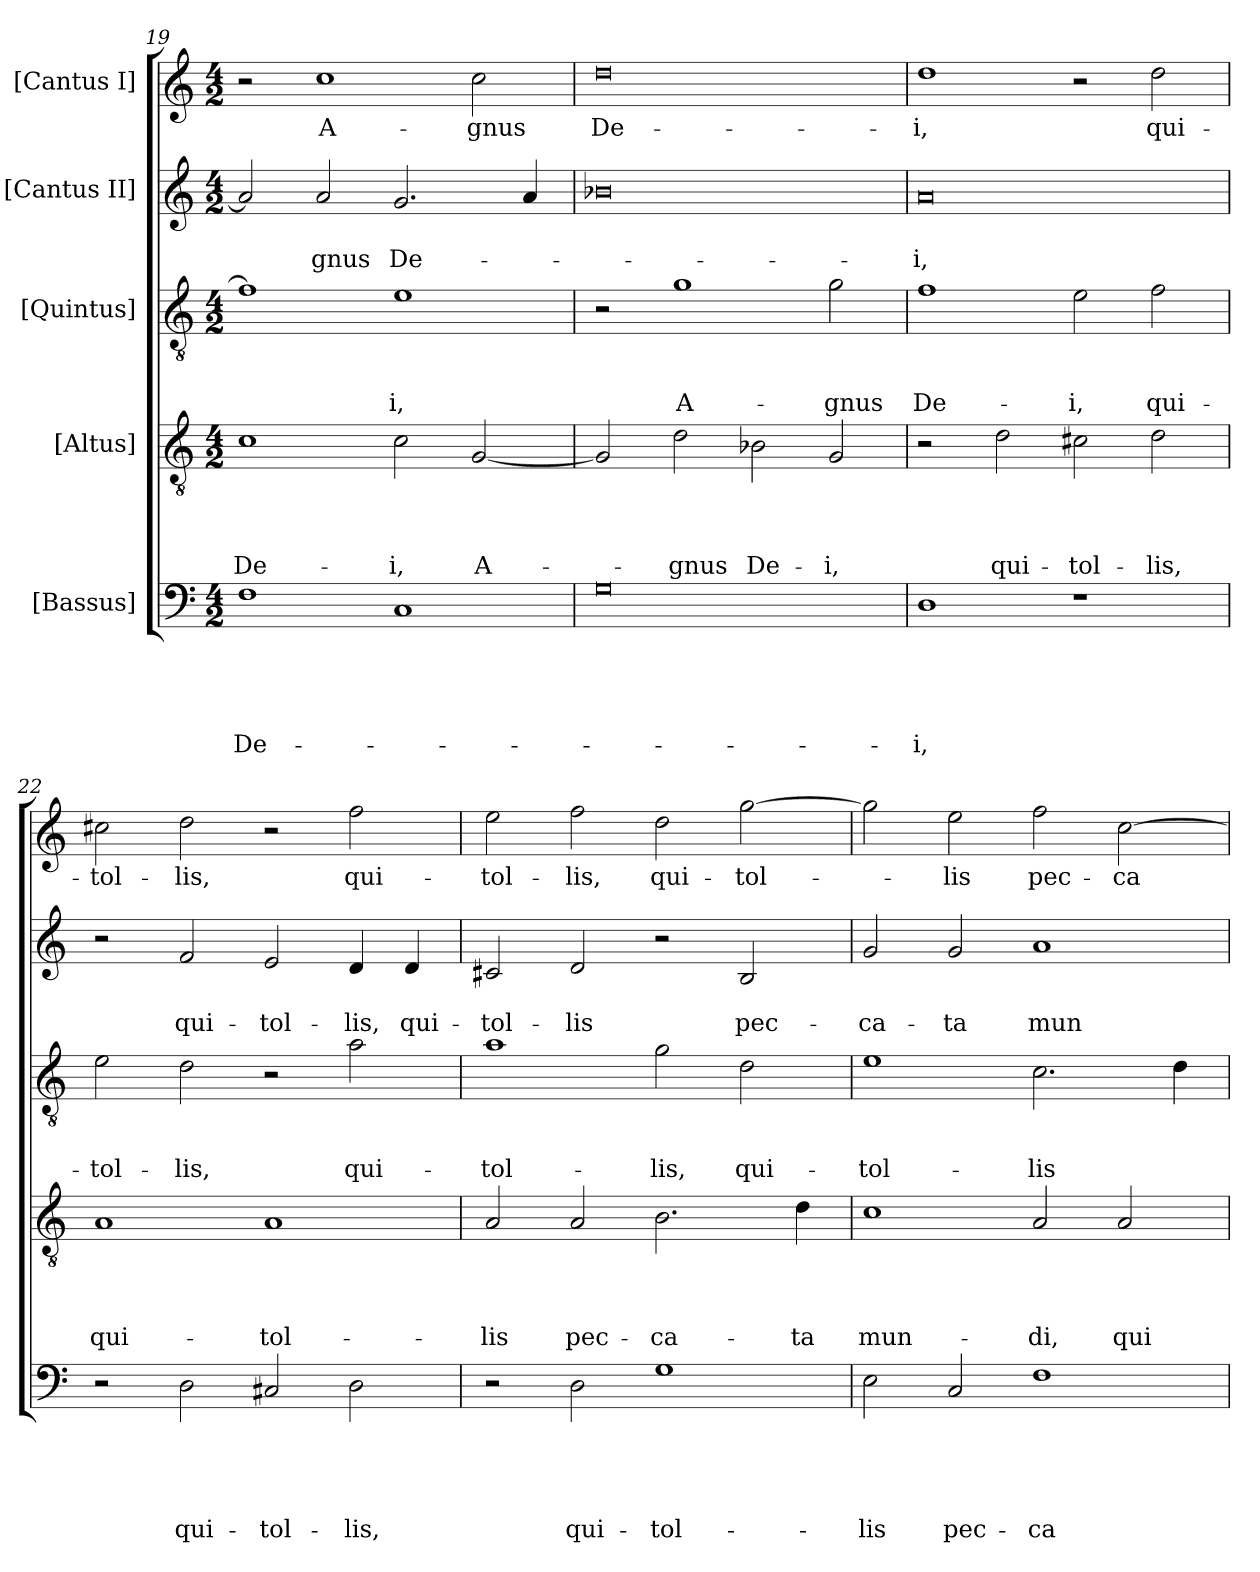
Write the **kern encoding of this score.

**kern	**text	**text	**text	**text	**text	**kern	**text	**text	**text	**text	**kern	**text	**text	**text	**kern	**text	**text	**kern	**text
*part5	*part5	*part5	*part5	*part5	*part5	*part4	*part4	*part4	*part4	*part4	*part3	*part3	*part3	*part3	*part2	*part2	*part2	*part1	*part1
*staff5	*staff5	*staff5	*staff5	*staff5	*staff5	*staff4	*staff4	*staff4	*staff4	*staff4	*staff3	*staff3	*staff3	*staff3	*staff2	*staff2	*staff2	*staff1	*staff1
*I"[Bassus]	*	*	*	*	*	*I"[Altus]	*	*	*	*	*I"[Quintus]	*	*	*	*I"[Cantus II]	*	*	*I"[Cantus I]	*
*clefF4	*	*	*	*	*	*clefGv2	*	*	*	*	*clefGv2	*	*	*	*clefG2	*	*	*clefG2	*
*k[]	*	*	*	*	*	*k[]	*	*	*	*	*k[]	*	*	*	*k[]	*	*	*k[]	*
*M4/2	*	*	*	*	*	*M4/2	*	*	*	*	*M4/2	*	*	*	*M4/2	*	*	*M4/2	*
=19	=19	=19	=19	=19	=19	=19	=19	=19	=19	=19	=19	=19	=19	=19	=19	=19	=19	=19	=19
1F\	.	.	.	.	De-	1c\	.	.	.	De-	1f\]	.	.	.	2a/]	.	.	2r	.
.	.	.	.	.	.	.	.	.	.	.	.	.	.	.	2a/	.	-gnus	1cc\	A-
1C/	.	.	.	.	.	2c\	.	.	.	-i,	1e\	.	.	-i,	2.g/	.	De-	.	.
.	.	.	.	.	.	[2G/	.	.	.	A-	.	.	.	.	.	.	.	2cc\	-gnus
.	.	.	.	.	.	.	.	.	.	.	.	.	.	.	4a/	.	.	.	.
=20	=20	=20	=20	=20	=20	=20	=20	=20	=20	=20	=20	=20	=20	=20	=20	=20	=20	=20	=20
0G\	.	.	.	.	.	2G/]	.	.	.	.	2r	.	.	.	0b-X\	.	.	0dd\	De-
.	.	.	.	.	.	2d\	.	.	.	-gnus	1g\	.	.	A-	.	.	.	.	.
.	.	.	.	.	.	2B-X\	.	.	.	De-	.	.	.	.	.	.	.	.	.
.	.	.	.	.	.	2G/	.	.	.	-i,	2g\	.	.	-gnus	.	.	.	.	.
=21	=21	=21	=21	=21	=21	=21	=21	=21	=21	=21	=21	=21	=21	=21	=21	=21	=21	=21	=21
1D\	.	.	.	.	-i,	2r	.	.	.	.	1f\	.	.	De-	0a/	.	-i,	1dd\	-i,
.	.	.	.	.	.	2d\	.	.	.	qui-	.	.	.	.	.	.	.	.	.
1r	.	.	.	.	.	2c#X\	.	.	.	tol-	2e\	.	.	-i,	.	.	.	2r	.
.	.	.	.	.	.	2d\	.	.	.	-lis,	2f\	.	.	qui-	.	.	.	2dd\	qui-
=22	=22	=22	=22	=22	=22	=22	=22	=22	=22	=22	=22	=22	=22	=22	=22	=22	=22	=22	=22
2r	.	.	.	.	.	1A/	.	.	.	qui-	2e\	.	.	tol-	2r	.	.	2cc#X\	tol-
2D\	.	.	.	.	qui-	.	.	.	.	.	2d\	.	.	-lis,	2f/	.	qui-	2dd\	-lis,
2C#X/	.	.	.	.	tol-	1A/	.	.	.	tol-	2r	.	.	.	2e/	.	tol-	2r	.
2D\	.	.	.	.	-lis,	.	.	.	.	.	2a\	.	.	qui-	4d/	.	-lis,	2ff\	qui-
.	.	.	.	.	.	.	.	.	.	.	.	.	.	.	4d/	.	qui-	.	.
=23	=23	=23	=23	=23	=23	=23	=23	=23	=23	=23	=23	=23	=23	=23	=23	=23	=23	=23	=23
2r	.	.	.	.	.	2A/	.	.	.	-lis	1a\	.	.	tol-	2c#X/	.	tol-	2ee\	tol-
2D\	.	.	.	.	qui-	2A/	.	.	.	pec-	.	.	.	.	2d/	.	-lis	2ff\	-lis,
1G\	.	.	.	.	tol-	2.B\	.	.	.	-ca-	2g\	.	.	-lis,	2r	.	.	2dd\	qui-
.	.	.	.	.	.	.	.	.	.	.	2d\	.	.	qui-	2B/	.	pec-	[2gg\	tol-
.	.	.	.	.	.	4d\	.	.	.	-ta	.	.	.	.	.	.	.	.	.
=24	=24	=24	=24	=24	=24	=24	=24	=24	=24	=24	=24	=24	=24	=24	=24	=24	=24	=24	=24
2E\	.	.	.	.	-lis	1c\	.	.	.	mun-	1e\	.	.	tol-	2g/	.	-ca-	2gg\]	.
2C/	.	.	.	.	pec-	.	.	.	.	.	.	.	.	.	2g/	.	-ta	2ee\	-lis
1F\	.	.	.	.	-ca-	2A/	.	.	.	-di,	2.c\	.	.	-lis	1a/	.	mun-	2ff\	pec-
.	.	.	.	.	.	2A/	.	.	.	qui-	.	.	.	.	.	.	.	[2cc\	-ca-
.	.	.	.	.	.	.	.	.	.	.	4d\	.	.	.	.	.	.	.	.
=	=	=	=	=	=	=	=	=	=	=	=	=	=	=	=	=	=	=	=
*-	*-	*-	*-	*-	*-	*-	*-	*-	*-	*-	*-	*-	*-	*-	*-	*-	*-	*-	*-
